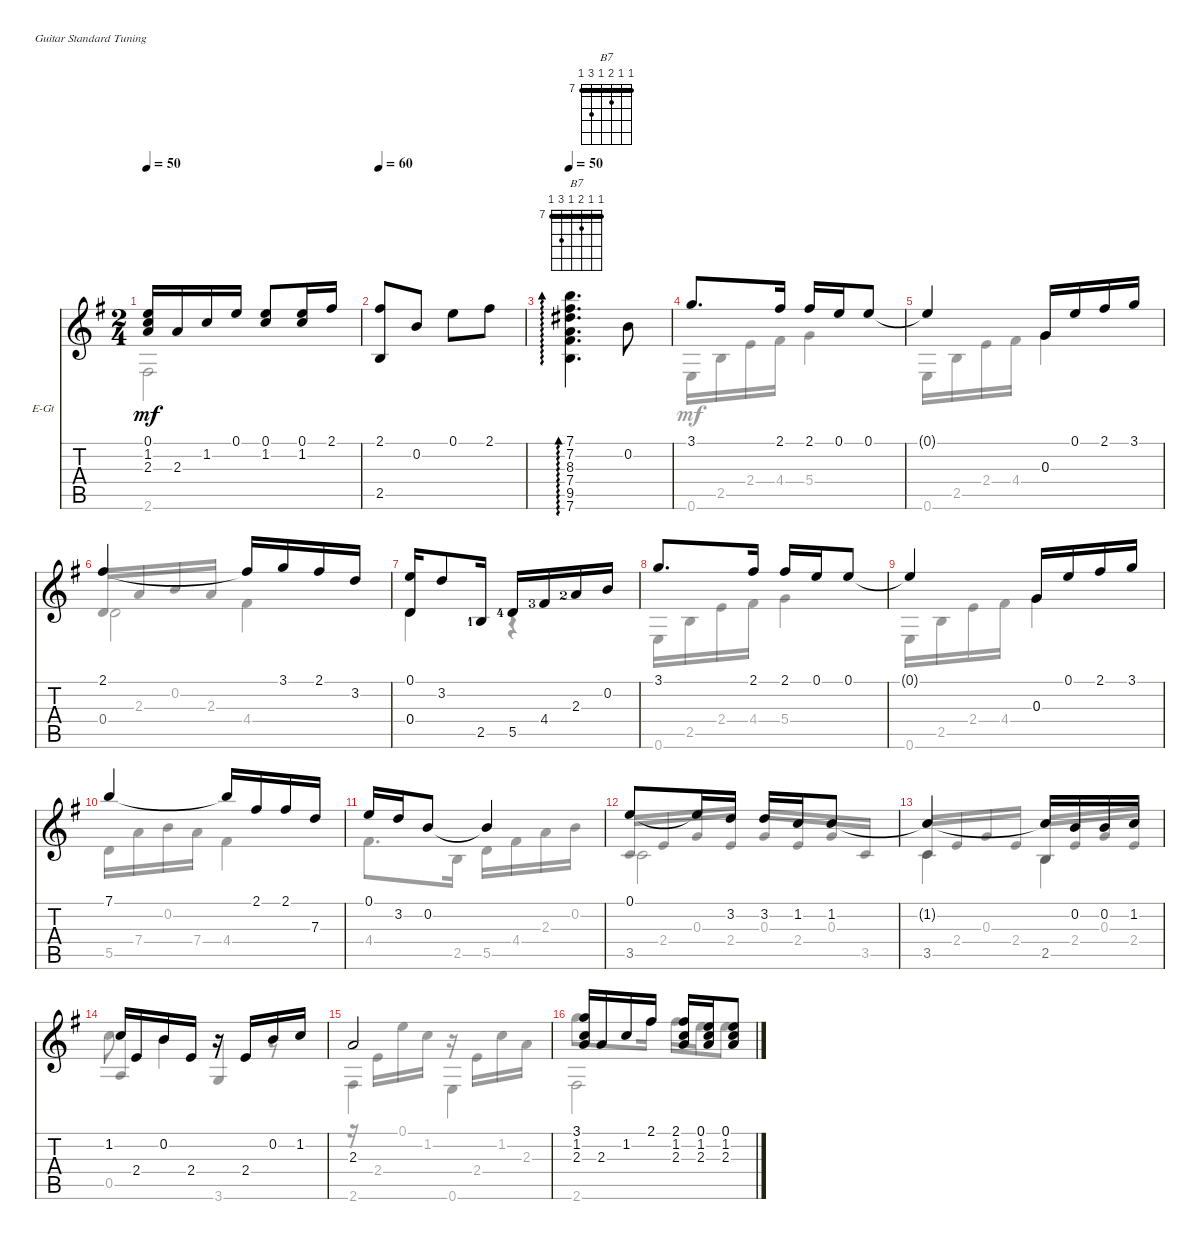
\defaultSystemsLayout 4
\bracketExtendMode nobrackets
\firstSystemTrackNameOrientation horizontal
\otherSystemsTrackNameOrientation horizontal
\chordDiagramsInScore
\track ("Jazz Guitar" "E-Gt") {instrument electricguitarjazz}
\staff {score tabs}
\tuning (E4 B3 G3 D3 A2 E2)
\chord ("B7" 7 7 8 7 9 7) {firstfret 7 barre (7 7 7)}
\voice
\ts (2 4)
\tempo 50
\clef g2
\ks eminor
(2.3{t} 1.2{t} 0.1{t}).16{dy mf} 2.3.16 1.2.16 0.1.16 (0.1 1.2).8 (0.1 1.2).16 2.1.16 |
\tempo 60
(2.5 2.1).8 0.2.8 0.1.8 2.1.8 |
\tempo 50
(9.5 8.3 7.1 7.2 7.6 7.4).4{d ad 0 ch "B7"} 0.2.8 |
3.1.8{d} 2.1.16 2.1.16 0.1.16 0.1.8 |
0.1{t}.4 0.3.16 0.1.16 2.1.16 3.1.16 |
2.1.4 2.1{t}.16 3.1.16 2.1.16 3.2.16 |
(0.1 0.4).16 3.2.8 2.5{lf 2}.16 5.5{lf 5}.16 4.4{lf 4}.16 2.3{lf 3}.16 0.2.16 |
3.1.8{d} 2.1.16 2.1.16 0.1.16 0.1.8 |
0.1{t}.4 0.3.16 0.1.16 2.1.16 3.1.16 |
7.1.4 7.1{t}.16 2.1.16 2.1.16 7.3.16 |
0.1.16 3.2.16 0.2.8 0.2{t}.4 |
0.1.8 0.1{t}.16 3.2.16 3.2.16 1.2.16 1.2.8 |
1.2{t}.4 1.2{t}.16 0.2.16 0.2.16 1.2.16 |
1.2.16 2.4.16 0.2.16 2.4.16 r.16 2.4.16 0.2.16 1.2.16 |
2.3.2 |
(2.3 1.2 3.1).16 2.3.16 1.2.16 2.1.16 (2.3 1.2 2.1).16 (2.3 1.2 0.1).16 (2.3 1.2 0.1).8
\voice
\clef g2
\ottava regular
\simile none
\ks eminor
|
|
|
0.6.16 2.5.16 2.4.16 4.4.16 5.4.4 |
0.6.16 2.5.16 2.4.16 4.4.16 0.3.4 |
0.4.16{beam invert} 2.3.16 0.2.16 2.3.16 4.4.4 |
|
0.6.16 2.5.16 2.4.16 4.4.16 5.4.4 |
0.6.16 2.5.16 2.4.16 4.4.16 0.3.4 |
5.5.16 7.4.16 0.2.16 7.4.16 4.4.4 |
4.4.8{d} 2.5.16 5.5.16 4.4.16 2.3.16 0.2.16 |
3.5.16{beam invert} 2.4.16 0.3.16 2.4.16 0.3.16{beam invert} 2.4.16 0.3.16 3.5.16 |
3.5.16{beam invert} 2.4.16 0.3.16 2.4.16 2.5.16{beam invert} 2.4.16 0.3.16 2.4.16 |
0.5.4{beam invert} 3.6.4{beam invert} |
2.6.4 0.6.4 |
3.1.8{d} 2.1.16 2.1.16 0.1.16 0.1.8
\voice
\clef g2
\ottava regular
\simile none
\ks eminor
2.6.2{dy mf} |
|
|
|
|
0.4.2 |
0.4.4 r.4 |
|
|
|
|
3.5.2 |
3.5.4 2.5.4 |
1.2.8 0.2.4 r.8 |
r.16 2.4.16 0.1.16 1.2.16 r.16 2.4.16 1.2.16 2.3.16 |
2.6.2
